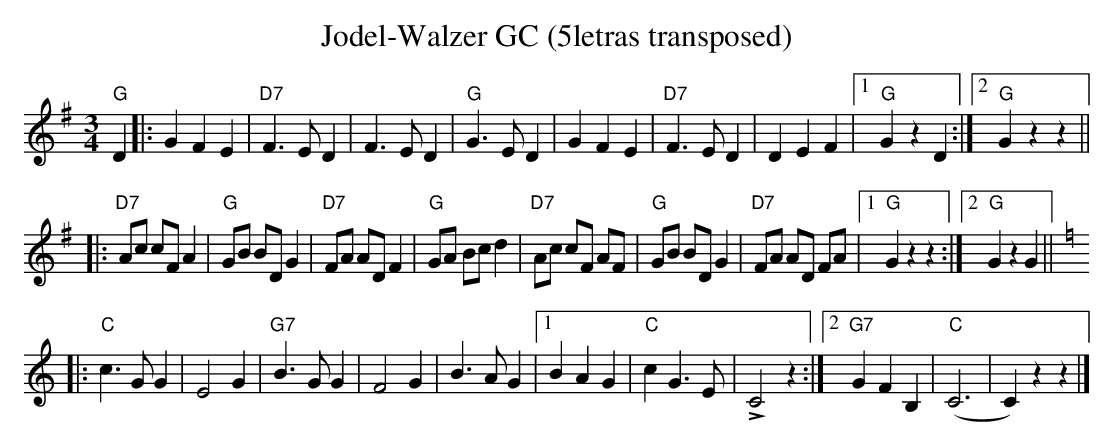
X:1
T:Jodel-Walzer GC (5letras transposed)
M:3/4
L:1/4
K:G transpose=3  %%MIDI gchordon
"G"D |: GFE | "D7"F>ED | F>ED | "G"G>ED | GFE | "D7"F>ED | DEF |1 "G"GzD :|2 "G"Gzz ||
|: [L:1/8] "D7"Ac cFA2 | "G"GB BD G2 | "D7"FA ADF2 | "G"GA Bcd2 | "D7"Ac cF AF | "G"GB BDG2 | "D7"FA AD FA |1 "G"G2z2z2 :|2 "G"G2z2 G2 || [K:C]
|: [L:1/4] "C"c>GG | E2G | "G7"B>GG | F2G | B>AG |1 BAG | "C"cG>E | !>!C2z :|2 "G7"GFB, | "C"(C3 | C)zz |]
